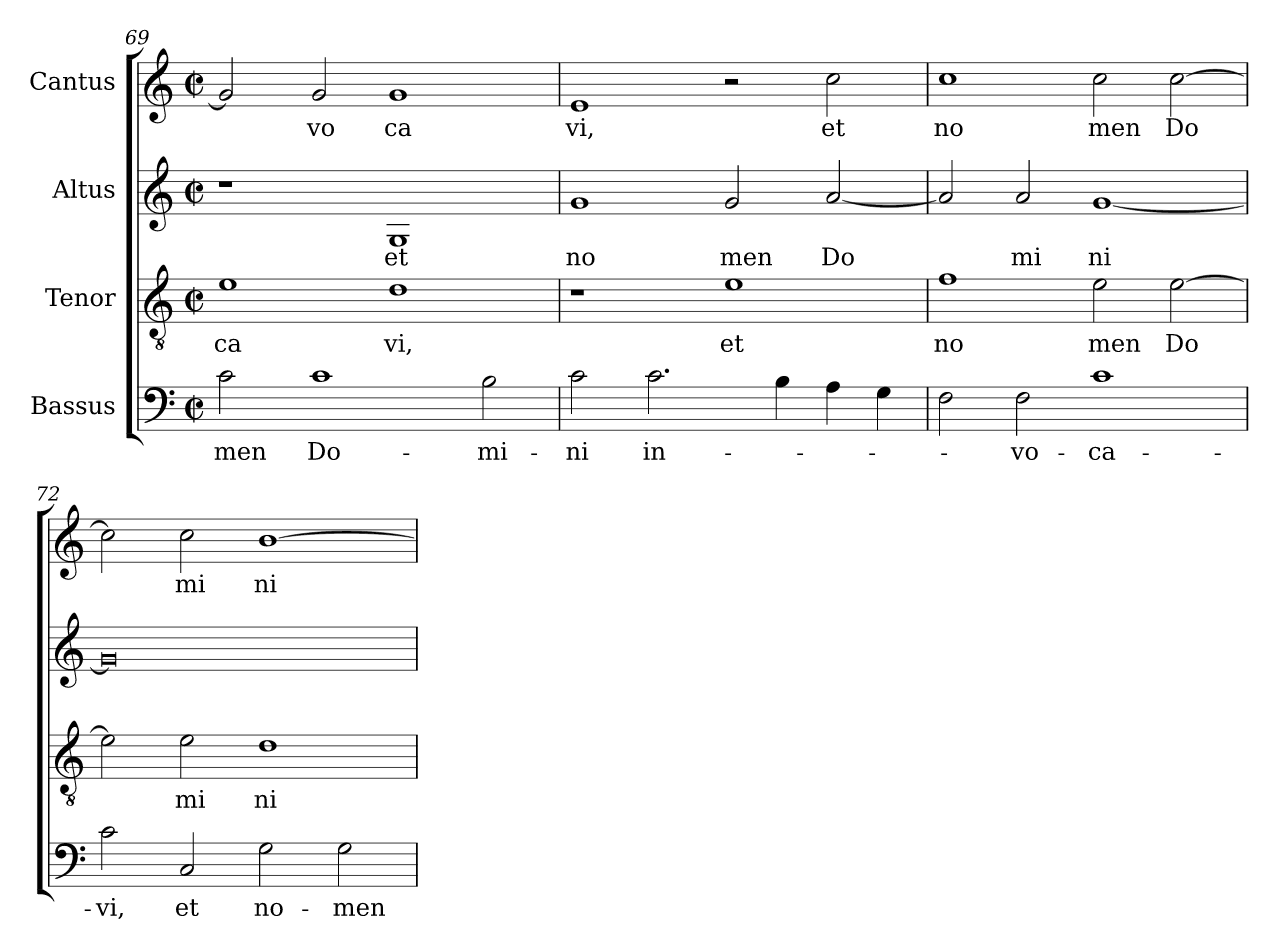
**kern	**text	**kern	**text	**kern	**text	**kern	**text
*part4	*part4	*part3	*part3	*part2	*part2	*part1	*part1
*staff4	*staff4	*staff3	*staff3	*staff2	*staff2	*staff1	*staff1
*I"Bassus	*	*I"Tenor	*	*I"Altus	*	*I"Cantus	*
!!LO:LB:g=z
*clefF4	*	*clefGv2	*	*clefG2	*	*clefG2	*
*M2/2	*	*M2/2	*	*M2/2	*	*M2/2	*
*met(c|)	*	*met(c|)	*	*met(c|)	*	*met(c|)	*
=69	=69	=69	=69	=69	=69	=69	=69
!	!LO:LY:b:cj	!	!LO:LY:b:cj	!	!	!	!
*	*	*	*	*	*	*^	*
2c\	men	1e	-ca	1r	.	2g/]	16ryy	.
.	.	.	.	.	.	.	1ryy	.
!	!LO:LY:b:cj	!	!	!	!	!	!	!LO:LY:b:cj
1c	Do-	.	.	.	.	2g/	.	vo
!	!	!	!LO:LY:b:cj	!	!LO:LY:b:cj	!	!	!LO:LY:b:cj
.	.	1d	vi,	1G	et	1g	.	ca
.	.	.	.	.	.	.	2...ryy	.
!	!LO:LY:b:cj	!	!	!	!	!	!	!
2B\	-mi-	.	.	.	.	.	.	.
=70	=70	=70	=70	=70	=70	=70	=70	=70
!	!LO:LY:b:cj	!	!	!	!LO:LY:b:cj	!	!	!LO:LY:b:cj
*	*	*	*	*	*	*v	*v	*
2c\	-ni	1r	.	1g	no	1e	vi,
!	!LO:LY:b:cj	!	!	!	!	!	!
2.c\	in-	.	.	.	.	.	.
!	!	!	!LO:LY:b:cj	!	!LO:LY:b:cj	!	!
.	.	1e	et	2g/	men	2r	.
4B\	.	.	.	.	.	.	.
!	!	!	!	!	!LO:LY:b	!	!LO:LY:b:cj
4A\	.	.	.	[<2a/	Do	2cc\	et
4G\	.	.	.	.	.	.	.
=71	=71	=71	=71	=71	=71	=71	=71
!	!	!	!LO:LY:b:cj	!	!	!	!LO:LY:b:cj
2F\	.	1f	no	2a/]	.	1cc	no
!	!LO:LY:b:cj	!	!	!	!LO:LY:b:cj	!	!
2F\	-vo-	.	.	2a/	mi	.	.
!	!LO:LY:b:cj	!	!LO:LY:b:cj	!	!LO:LY:b:cj	!	!LO:LY:b:cj
1c	-ca-	2e\	men	[<1g	ni	2cc\	men
!	!	!	!LO:LY:b	!	!	!	!LO:LY:b
.	.	[>2e\	Do	.	.	[>2cc\	Do
=72	=72	=72	=72	=72	=72	=72	=72
!	!LO:LY:b:cj	!	!	!	!	!	!
2c\	-vi,	2e\]	.	0g]	.	2cc\]	.
!	!LO:LY:b:cj	!	!LO:LY:b:cj	!	!	!	!LO:LY:b:cj
2C/	et	2e\	mi	.	.	2cc\	mi
!	!LO:LY:b:cj	!	!LO:LY:b:cj	!	!	!	!LO:LY:b:cj
2G\	no-	1d	ni	.	.	[>1b	ni
!	!LO:LY:b:cj	!	!	!	!	!	!
2G\	-men	.	.	.	.	.	.
=	=	=	=	=	=	=	=
*-	*-	*-	*-	*-	*-	*-	*-
